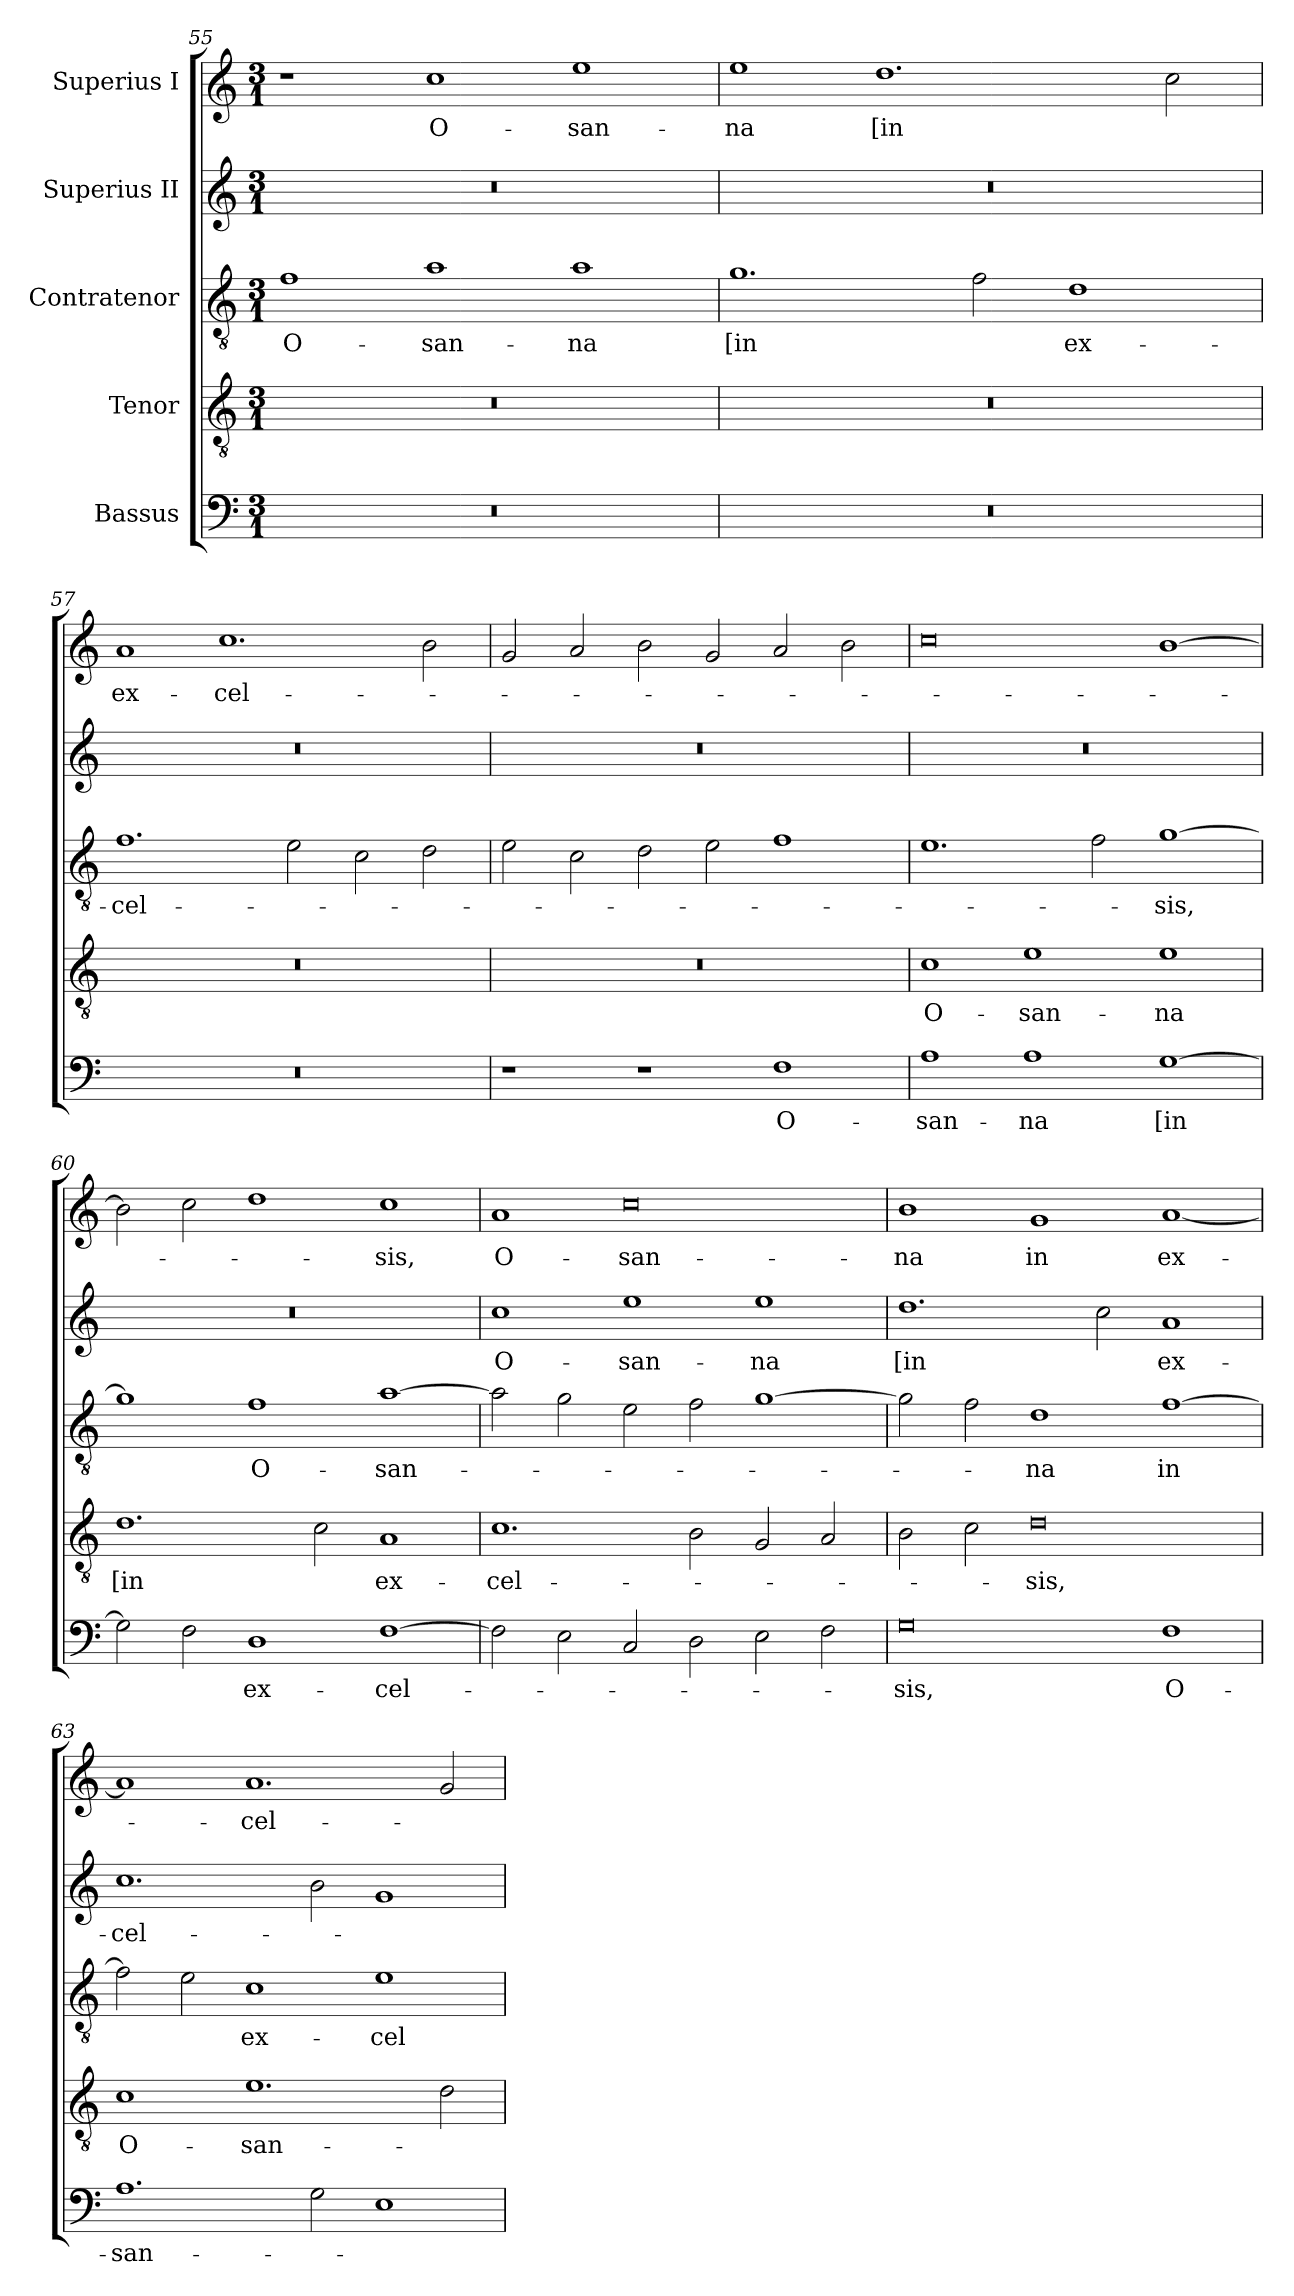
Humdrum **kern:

**kern	**text	**kern	**text	**kern	**text	**kern	**text	**kern	**text
*part5	*part5	*part4	*part4	*part3	*part3	*part2	*part2	*part1	*part1
*staff5	*staff5	*staff4	*staff4	*staff3	*staff3	*staff2	*staff2	*staff1	*staff1
*I"Bassus	*	*I"Tenor	*	*I"Contratenor	*	*I"Superius II	*	*I"Superius I	*
*clefF4	*	*clefGv2	*	*clefGv2	*	*clefG2	*	*clefG2	*
*k[]	*	*k[]	*	*k[]	*	*k[]	*	*k[]	*
*M3/1	*	*M3/1	*	*M3/1	*	*M3/1	*	*M3/1	*
=55	=55	=55	=55	=55	=55	=55	=55	=55	=55
0.r	.	0.r	.	1f\	O-	0.r	.	1r	.
.	.	.	.	1a\	-san-	.	.	1cc\	O-
.	.	.	.	1a\	-na	.	.	1ee\	-san-
=56	=56	=56	=56	=56	=56	=56	=56	=56	=56
0.r	.	0.r	.	1.g\	[in	0.r	.	1ee\	-na
.	.	.	.	.	.	.	.	1.dd\	[in
.	.	.	.	2f\	.	.	.	.	.
.	.	.	.	1d\	ex-	.	.	.	.
.	.	.	.	.	.	.	.	2cc\	.
=57	=57	=57	=57	=57	=57	=57	=57	=57	=57
0.r	.	0.r	.	1.f\	-cel-	0.r	.	1a/	ex-
.	.	.	.	.	.	.	.	1.cc\	-cel-
.	.	.	.	2e\	.	.	.	.	.
.	.	.	.	2c\	.	.	.	.	.
.	.	.	.	2d\	.	.	.	2b\	.
=58	=58	=58	=58	=58	=58	=58	=58	=58	=58
1r	.	0.r	.	2e\	.	0.r	.	2g/	.
.	.	.	.	2c\	.	.	.	2a/	.
1r	.	.	.	2d\	.	.	.	2b\	.
.	.	.	.	2e\	.	.	.	2g/	.
1F\	O-	.	.	1f\	.	.	.	2a/	.
.	.	.	.	.	.	.	.	2b\	.
=59	=59	=59	=59	=59	=59	=59	=59	=59	=59
1A\	-san-	1c\	O-	1.e\	.	0.r	.	0cc\	.
1A\	-na	1e\	-san-	.	.	.	.	.	.
.	.	.	.	2f\	.	.	.	.	.
[1G\	[in	1e\	-na	[1g\	-sis,	.	.	[1b\	.
=60	=60	=60	=60	=60	=60	=60	=60	=60	=60
2G\]	.	1.d\	[in	1g\]	.	0.r	.	2b\]	.
2F\	.	.	.	.	.	.	.	2cc\	.
1D\	ex-	.	.	1f\	O-	.	.	1dd\	.
.	.	2c\	.	.	.	.	.	.	.
[1F\	-cel-	1A/	ex-	[1a\	-san-	.	.	1cc\	-sis,
=61	=61	=61	=61	=61	=61	=61	=61	=61	=61
2F\]	.	1.c\	-cel-	2a\]	.	1cc\	O-	1a/	O-
2E\	.	.	.	2g\	.	.	.	.	.
2C/	.	.	.	2e\	.	1ee\	-san-	0cc\	-san-
2D\	.	2B\	.	2f\	.	.	.	.	.
2E\	.	2G/	.	[1g\	.	1ee\	-na	.	.
2F\	.	2A/	.	.	.	.	.	.	.
=62	=62	=62	=62	=62	=62	=62	=62	=62	=62
0G\	-sis,	2B\	.	2g\]	.	1.dd\	[in	1b\	-na
.	.	2c\	.	2f\	.	.	.	.	.
.	.	0d\	-sis,	1d\	-na	.	.	1g/	in
.	.	.	.	.	.	2cc\	.	.	.
1F\	O-	.	.	[1f\	in	1a/	ex-	[1a/	ex-
=63	=63	=63	=63	=63	=63	=63	=63	=63	=63
1.A\	-san-	1c\	O-	2f\]	.	1.cc\	-cel-	1a/]	.
.	.	.	.	2e\	.	.	.	.	.
.	.	1.e\	-san-	1c\	ex-	.	.	1.a/	-cel-
2G\	.	.	.	.	.	2b\	.	.	.
1E\	.	.	.	1e\	-cel-	1g/	.	.	.
.	.	2d\	.	.	.	.	.	2g/	.
=	=	=	=	=	=	=	=	=	=
*-	*-	*-	*-	*-	*-	*-	*-	*-	*-
